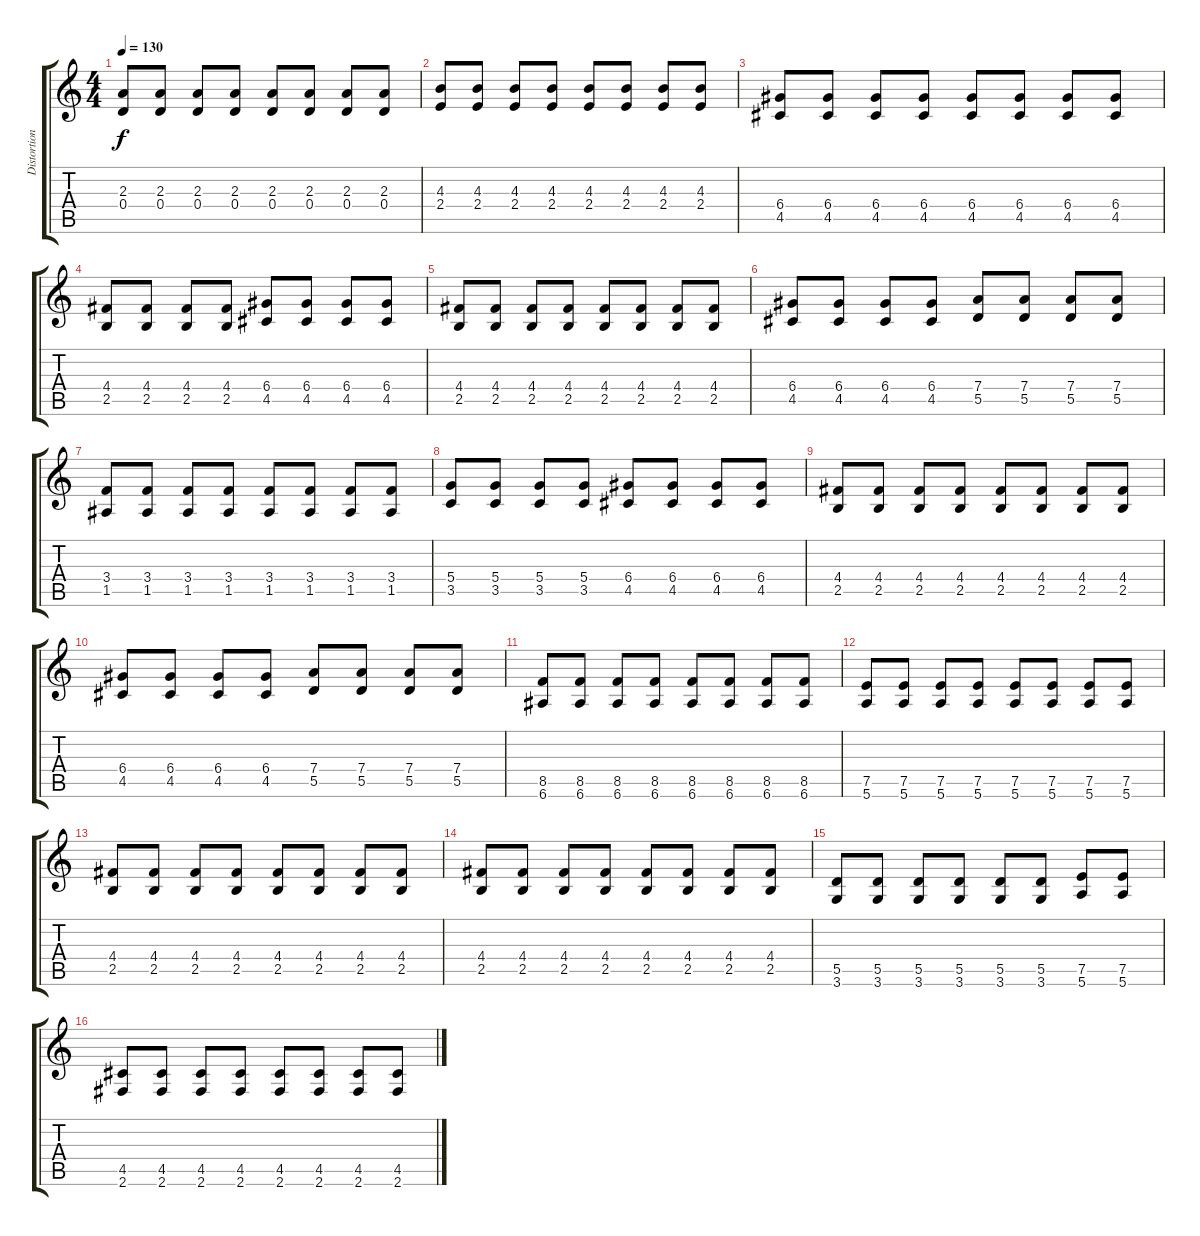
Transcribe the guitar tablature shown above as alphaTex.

\track ("Distortion guitar 1" "Distortion") {instrument distortionguitar}
\staff {score tabs}
\tuning (E4 B3 G3 D3 A2 E2) {hide}
\ts (4 4)
\tempo 130
\clef g2
\ks c
(2.3 0.4).8{dy f} (2.3 0.4).8 (2.3 0.4).8 (2.3 0.4).8 (2.3 0.4).8 (2.3 0.4).8 (2.3 0.4).8 (2.3 0.4).8 |
(4.3 2.4).8 (4.3 2.4).8 (4.3 2.4).8 (4.3 2.4).8 (4.3 2.4).8 (4.3 2.4).8 (4.3 2.4).8 (4.3 2.4).8 |
(6.4 4.5).8 (6.4 4.5).8 (6.4 4.5).8 (6.4 4.5).8 (6.4 4.5).8 (6.4 4.5).8 (6.4 4.5).8 (6.4 4.5).8 |
(4.4 2.5).8 (4.4 2.5).8 (4.4 2.5).8 (4.4 2.5).8 (6.4 4.5).8 (6.4 4.5).8 (6.4 4.5).8 (6.4 4.5).8 |
(4.4 2.5).8 (4.4 2.5).8 (4.4 2.5).8 (4.4 2.5).8 (4.4 2.5).8 (4.4 2.5).8 (4.4 2.5).8 (4.4 2.5).8 |
(6.4 4.5).8 (6.4 4.5).8 (6.4 4.5).8 (6.4 4.5).8 (7.4 5.5).8 (7.4 5.5).8 (7.4 5.5).8 (7.4 5.5).8 |
(3.4 1.5).8 (3.4 1.5).8 (3.4 1.5).8 (3.4 1.5).8 (3.4 1.5).8 (3.4 1.5).8 (3.4 1.5).8 (3.4 1.5).8 |
(5.4 3.5).8 (5.4 3.5).8 (5.4 3.5).8 (5.4 3.5).8 (6.4 4.5).8 (6.4 4.5).8 (6.4 4.5).8 (6.4 4.5).8 |
(4.4 2.5).8 (4.4 2.5).8 (4.4 2.5).8 (4.4 2.5).8 (4.4 2.5).8 (4.4 2.5).8 (4.4 2.5).8 (4.4 2.5).8 |
(6.4 4.5).8 (6.4 4.5).8 (6.4 4.5).8 (6.4 4.5).8 (7.4 5.5).8 (7.4 5.5).8 (7.4 5.5).8 (7.4 5.5).8 |
(8.5 6.6).8 (8.5 6.6).8 (8.5 6.6).8 (8.5 6.6).8 (8.5 6.6).8 (8.5 6.6).8 (8.5 6.6).8 (8.5 6.6).8 |
(7.5 5.6).8 (7.5 5.6).8 (7.5 5.6).8 (7.5 5.6).8 (7.5 5.6).8 (7.5 5.6).8 (7.5 5.6).8 (7.5 5.6).8 |
(4.4 2.5).8 (4.4 2.5).8 (4.4 2.5).8 (4.4 2.5).8 (4.4 2.5).8 (4.4 2.5).8 (4.4 2.5).8 (4.4 2.5).8 |
(4.4 2.5).8 (4.4 2.5).8 (4.4 2.5).8 (4.4 2.5).8 (4.4 2.5).8 (4.4 2.5).8 (4.4 2.5).8 (4.4 2.5).8 |
(5.5 3.6).8 (5.5 3.6).8 (5.5 3.6).8 (5.5 3.6).8 (5.5 3.6).8 (5.5 3.6).8 (7.5 5.6).8 (7.5 5.6).8 |
(4.5 2.6).8 (4.5 2.6).8 (4.5 2.6).8 (4.5 2.6).8 (4.5 2.6).8 (4.5 2.6).8 (4.5 2.6).8 (4.5 2.6).8
